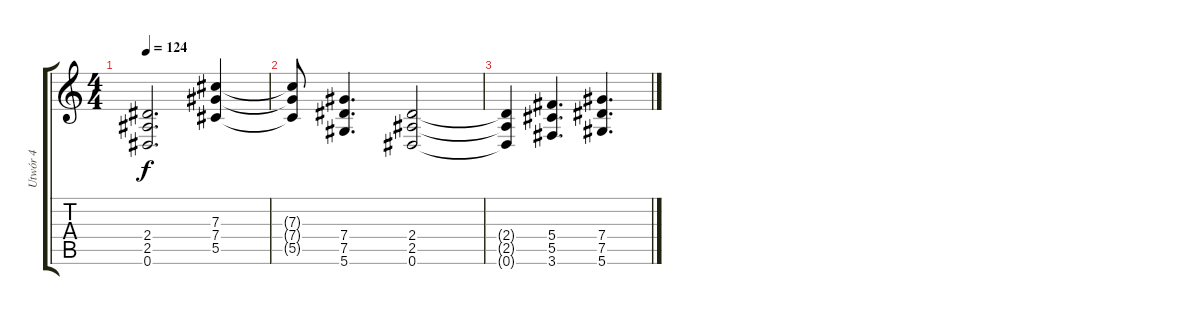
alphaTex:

\track ("Utwór 4" "Utwór 4") {instrument distortionguitar}
\staff {score tabs}
\tuning (Eb4 Bb3 Gb3 Db3 Ab2 Eb2) {hide}
\ts (4 4)
\tempo 124
\clef g2
\ks c
(2.4 2.5 0.6).2{d dy f} (7.3 7.4 5.5).4 |
(7.3{t} 7.4{t} 5.5{t}).8 (7.4 7.5 5.6).4{d} (2.4 2.5 0.6).2 |
(2.4{t} 2.5{t} 0.6{t}).4 (5.4 5.5 3.6).4{d} (7.4 7.5 5.6).4{d}
